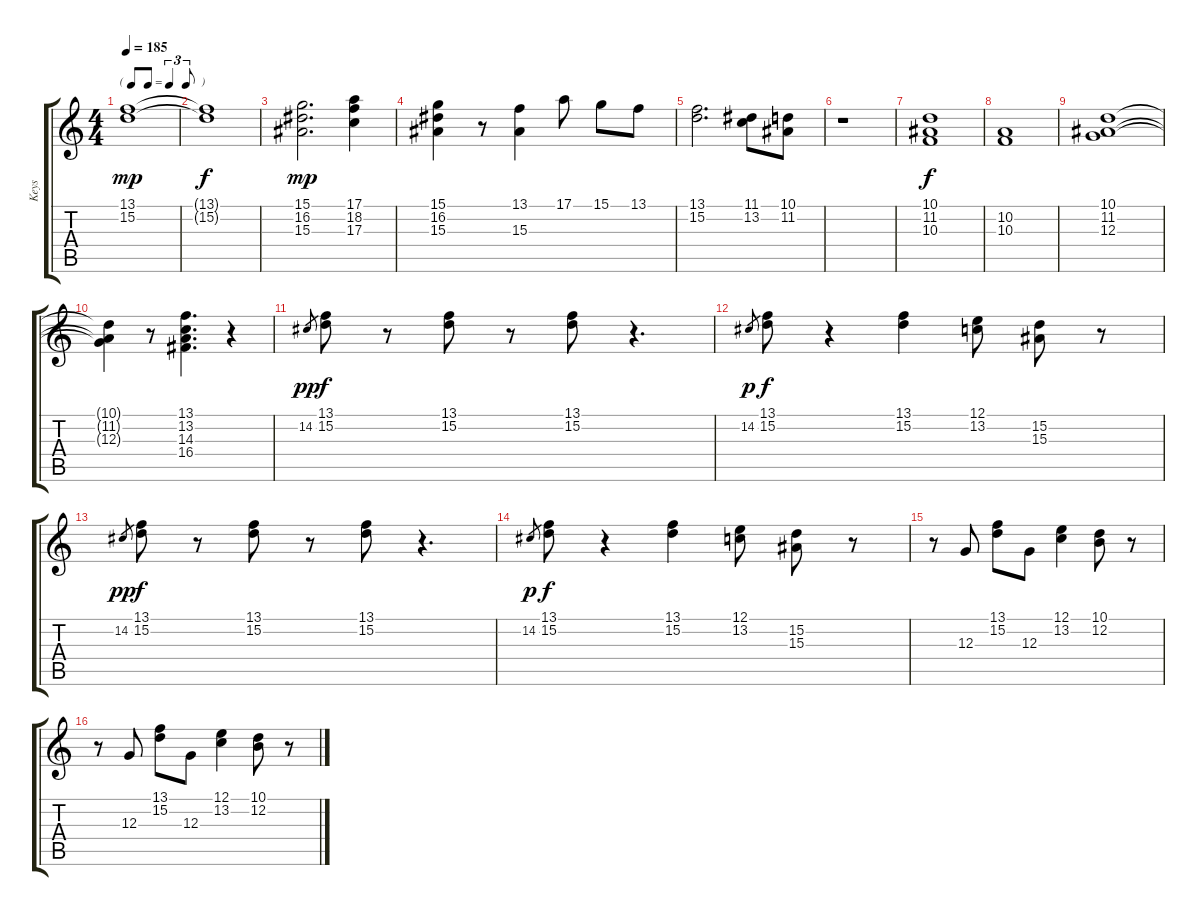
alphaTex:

\track ("Keys" "Keys") {instrument drawbarorgan}
\staff {score tabs}
\tuning (E4 B3 G3 D3 A2 E2) {hide}
\ts (4 4)
\tf triplet8th
\tempo 185
\clef g2
\ks c
(13.1 15.2).1{dy mp} |
(13.1{t} 15.2{t}).1{dy f} |
(15.1 16.2 15.3).2{d dy mp} (17.1 18.2 17.3).4 |
(15.1 16.2 15.3).4 r.8 (13.1 15.3).4 17.1.8 15.1.8 13.1.8 |
(13.1 15.2).2{d} (11.1 13.2).8 (10.1 11.2).8 |
r.1 |
(10.1 11.2 10.3).1{dy f} |
(10.2 10.3).1 |
(10.1 11.2 12.3).1 |
(10.1{t} 11.2{t} 12.3{t}).4 r.8 (13.1 13.2 14.3 16.4).4{d} r.4 |
14.2.8{gr dy pp} (13.1 15.2).8{dy f} r.8 (13.1 15.2).8 r.8 (13.1 15.2).8 r.4{d} |
14.2.8{gr dy p} (13.1 15.2).8{dy f} r.4 (13.1 15.2).4 (12.1 13.2).8 (15.2 15.3).8 r.8 |
14.2.8{gr dy pp} (13.1 15.2).8{dy f} r.8 (13.1 15.2).8 r.8 (13.1 15.2).8 r.4{d} |
14.2.8{gr dy p} (13.1 15.2).8{dy f} r.4 (13.1 15.2).4 (12.1 13.2).8 (15.2 15.3).8 r.8 |
r.8 12.3.8 (13.1 15.2).8 12.3.8 (12.1 13.2).4 (10.1 12.2).8 r.8 |
r.8 12.3.8 (13.1 15.2).8 12.3.8 (12.1 13.2).4 (10.1 12.2).8 r.8
